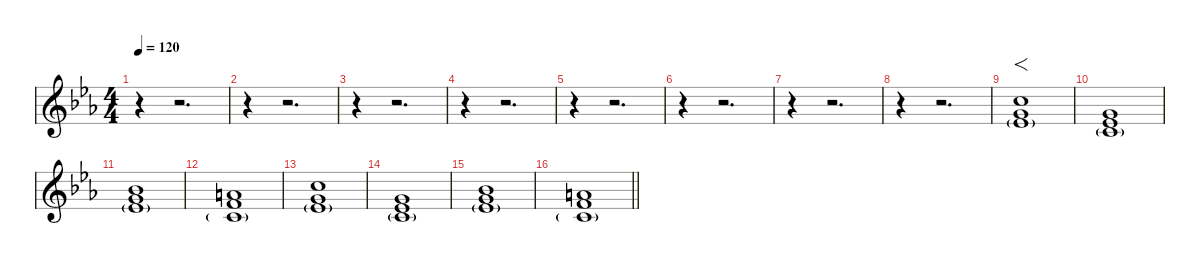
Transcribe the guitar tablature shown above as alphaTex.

\defaultSystemsLayout 4
\hideDynamics
\bracketExtendMode nobrackets
\singleTrackTrackNamePolicy hidden
\multiTrackTrackNamePolicy hidden
\firstSystemTrackNameMode fullname
\firstSystemTrackNameOrientation horizontal
\otherSystemsTrackNameOrientation horizontal
\track ("Synth" "vln.") {instrument stringensemble1}
\staff {score}
\tuning (E4 C4 G3 C3 G2 C2)
\ts (4 4)
\beaming (8 2 2 2 2)
\tempo 120
\clef g2
\ks cminor
r.4{dy f instrument stringensemble1} r.2{d} |
r.4 r.2{d} |
r.4 r.2{d} |
r.4 r.2{d} |
r.4 r.2{d} |
r.4 r.2{d} |
r.4 r.2{d} |
r.4 r.2{d} |
(8.1{acc forcenatural} 7.2{acc forcenatural} 8.3{g acc b}).1{f} |
(3.1{acc forcenatural} 3.2{acc b} 5.3{g acc forcenatural}).1 |
(6.1{acc b} 7.2{acc forcenatural} 8.3{g acc b}).1 |
(5.1{acc forcenatural} 5.2{acc forcenatural} 5.3{g acc forcenatural}).1 |
(8.1{acc forcenatural} 7.2{acc forcenatural} 8.3{g acc b}).1 |
(3.1{acc forcenatural} 3.2{acc b} 5.3{g acc forcenatural}).1 |
(6.1{acc b} 7.2{acc forcenatural} 8.3{g acc b}).1 |
\barLineRight lightlight
(5.1{acc forcenatural} 5.2{acc forcenatural} 5.3{g acc forcenatural}).1
